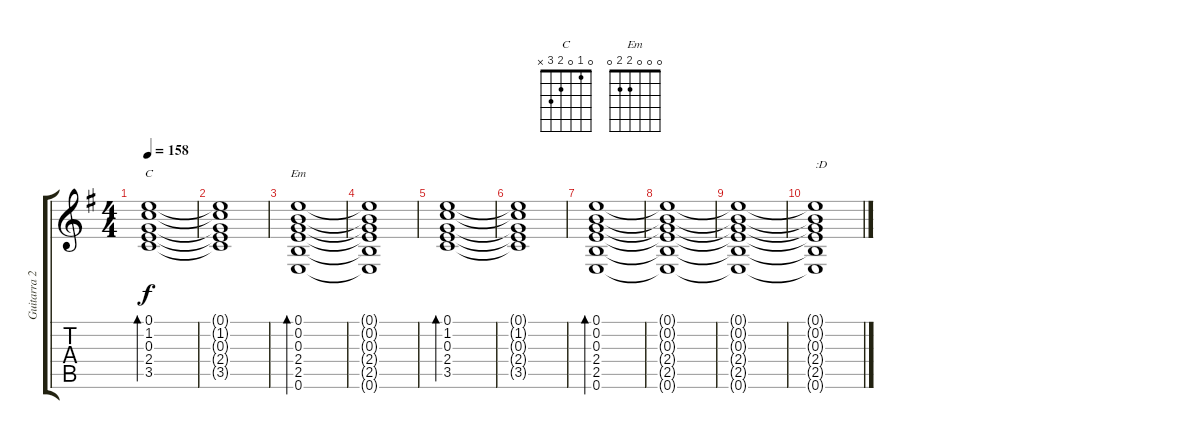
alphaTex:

\track ("Guitarra 2" "Guitarra 2") {instrument acousticguitarsteel}
\staff {score tabs}
\tuning (E4 B3 G3 D3 A2 E2) {hide}
\chord ("C" 0 1 0 2 3 x)
\chord ("Em" 0 0 0 2 2 0)
\ts (4 4)
\tempo 158
\clef g2
\ks g
(0.1 1.2 0.3 2.4 3.5).1{bd 240 ch "C" dy f} |
(0.1{t} 1.2{t} 0.3{t} 2.4{t} 3.5{t}).1 |
(0.1 0.2 0.3 2.4 2.5 0.6).1{bd 240 ch "Em"} |
(0.1{t} 0.2{t} 0.3{t} 2.4{t} 2.5{t} 0.6{t}).1 |
(0.1 1.2 0.3 2.4 3.5).1{bd 240} |
(0.1{t} 1.2{t} 0.3{t} 2.4{t} 3.5{t}).1 |
(0.1 0.2 0.3 2.4 2.5 0.6).1{bd 240} |
(0.1{t} 0.2{t} 0.3{t} 2.4{t} 2.5{t} 0.6{t}).1 |
(0.1{t} 0.2{t} 0.3{t} 2.4{t} 2.5{t} 0.6{t}).1 |
(0.1{t} 0.2{t} 0.3{t} 2.4{t} 2.5{t} 0.6{t}).1{txt ":D"}
